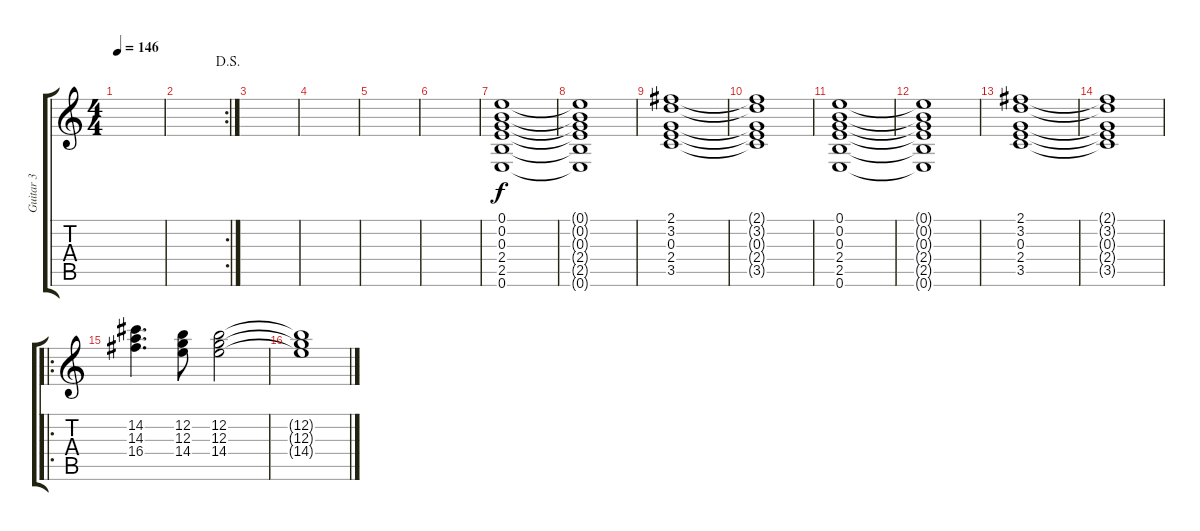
\track ("Guitar 3" "Guitar 3") {instrument overdrivenguitar}
\staff {score tabs}
\tuning (E4 B3 G3 D3 A2 E2) {hide}
\ts (4 4)
\tempo 146
\clef g2
\ks c
|
\rc 2
\jump dalsegno
|
|
|
|
|
(0.1 0.2 0.3 2.4 2.5 0.6).1 |
(0.1{t} 0.2{t} 0.3{t} 2.4{t} 2.5{t} 0.6{t}).1 |
(2.1 3.2 0.3 2.4 3.5).1 |
(2.1{t} 3.2{t} 0.3{t} 2.4{t} 3.5{t}).1 |
(0.1 0.2 0.3 2.4 2.5 0.6).1 |
(0.1{t} 0.2{t} 0.3{t} 2.4{t} 2.5{t} 0.6{t}).1 |
(2.1 3.2 0.3 2.4 3.5).1 |
(2.1{t} 3.2{t} 0.3{t} 2.4{t} 3.5{t}).1 |
\ro
(14.2 14.3 16.4).4{d} (12.2 12.3 14.4).8 (12.2 12.3 14.4).2 |
(12.2{t} 12.3{t} 14.4{t}).1
